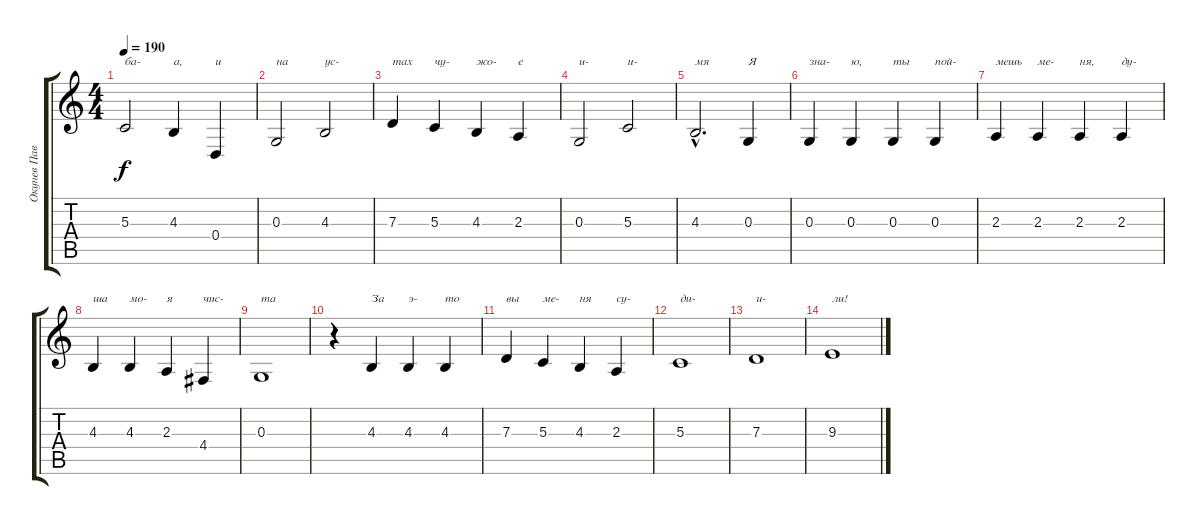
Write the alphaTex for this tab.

\track ("Окунев Павел" "Окунев Пав") {instrument bassoon}
\staff {score tabs}
\tuning (E4 B3 G3 D3 A2 E2) {hide}
\ts (4 4)
\tempo 190
\clef g2
\ks c
5.3.2{txt "ба-" dy f} 4.3.4{txt "а,"} 0.4.4{txt "и"} |
0.3.2{txt "на"} 4.3.2{txt "ус-"} |
7.3.4{txt "тах"} 5.3.4{txt "чу-"} 4.3.4{txt "жо-"} 2.3.4{txt "е"} |
0.3.2{txt "и-"} 5.3.2{txt "и-"} |
4.3{hac}.2{d txt "мя"} 0.3.4{txt "Я"} |
0.3.4{txt "зна-"} 0.3.4{txt "ю,"} 0.3.4{txt "ты"} 0.3.4{txt "пой-"} |
2.3.4{txt "мешь"} 2.3.4{txt "ме-"} 2.3.4{txt "ня,"} 2.3.4{txt "ду-"} |
4.3.4{txt "ша"} 4.3.4{txt "мо-"} 2.3.4{txt "я"} 4.4.4{txt "чис-"} |
0.3.1{txt "та"} |
r.4 4.3.4{txt "За"} 4.3.4{txt "э-"} 4.3.4{txt "то"} |
7.3.4{txt "вы"} 5.3.4{txt "ме-"} 4.3.4{txt "ня"} 2.3.4{txt "су-"} |
5.3.1{txt "ди-"} |
7.3.1{txt "и-"} |
9.3.1{txt "ли!"}
